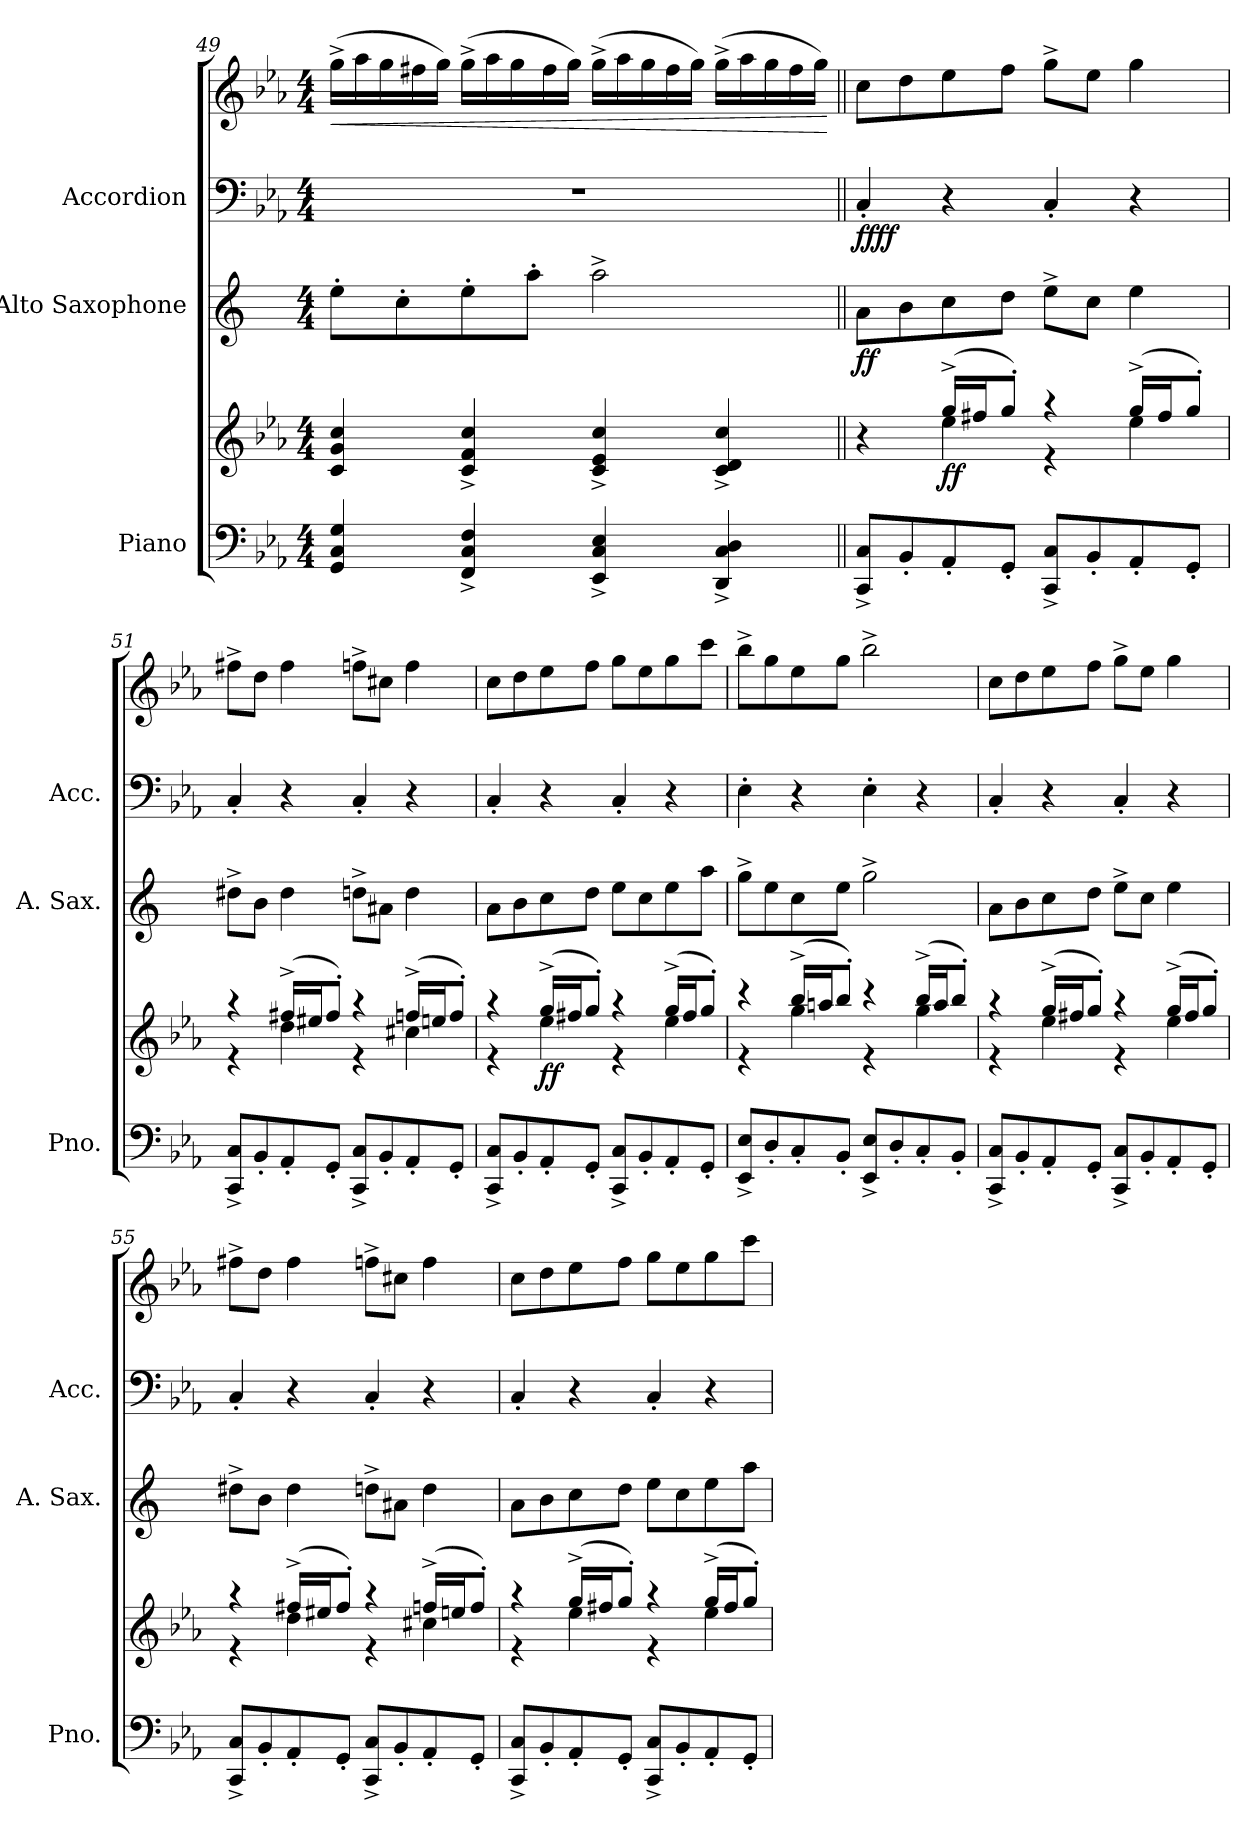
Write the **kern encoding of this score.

**kern	**kern	**dynam	**kern	**dynam	**kern	**kern	**dynam
*part3	*part3	*part3	*part2	*part2	*part1	*part1	*part1
*staff5	*staff4	*staff4/5	*staff3	*staff3	*staff2	*staff1	*staff1/2
*I"Piano	*	*	*I"Alto Saxophone	*	*I"Accordion	*	*
*I'Pno.	*	*	*I'A. Sax.	*	*I'Acc.	*	*
!!LO:LB:g=z
*clefF4	*clefG2	*	*clefG2	*	*clefF4	*clefG2	*
*	*	*	*ITrd5c9	*	*	*	*
*k[b-e-a-]	*k[b-e-a-]	*	*k[b-e-a-]	*	*k[b-e-a-]	*k[b-e-a-]	*
*M4/4	*M4/4	*	*M4/4	*	*M4/4	*M4/4	*
*MM165	*MM165	*	*MM165	*	*MM165	*MM165	*
*	*	*	*	*	*	*Xtuplet	*
=49	=49	=49	=49	=49	=49	=49	=49
!	!	!	!	!	!	!	!LO:HP:b
4GG/ 4C/ 4G/	4c/ 4g/ 4cc/	.	8g'\L	.	1r	(>20gg^\LL	<
.	.	.	.	.	.	20aa-\	.
.	.	.	.	.	.	20gg\	.
.	.	.	8e-'\	.	.	.	.
.	.	.	.	.	.	20ff#X\	.
.	.	.	.	.	.	20gg\JJ)	.
4FF/^< 4C/^< 4F/^<	4c/^ 4f/^ 4cc/^	.	8g'\	.	.	(>20gg^\LL	.
.	.	.	.	.	.	20aa-\	.
.	.	.	.	.	.	20gg\	.
.	.	.	8cc'\J	.	.	.	.
.	.	.	.	.	.	20ff#\	.
.	.	.	.	.	.	20gg\JJ)	.
4EE-/^ 4C/^ 4E-/^	4c/^ 4e-/^ 4cc/^	.	2cc^\	.	.	(>20gg^\LL	.
.	.	.	.	.	.	20aa-\	.
.	.	.	.	.	.	20gg\	.
.	.	.	.	.	.	20ff#\	.
.	.	.	.	.	.	20gg\JJ)	.
4DD/^ 4C/^ 4D/^	4c/^ 4d/^ 4cc/^	.	.	.	.	(>20gg^\LL	.
.	.	.	.	.	.	20aa-\	.
.	.	.	.	.	.	20gg\	.
.	.	.	.	.	.	20ff#\	.
.	.	.	.	.	.	20gg\JJ)	.
.	.	.	.	.	.	.	[
=50||	=50||	=50||	=50||	=50||	=50||	=50||	=50||
*	*	*	*	*	*	*MM170	*
*	*^	*	*	*	*	*	*
!	!	!	!	!	!LO:DY:b	!	!	!LO:DY:b=2
!	!	!	!	!	!	!	!	!LO:DY:n=1:b
8CC/^ 8C/^L	4r	4ryy	.	8c\L	ff	4C'/	8cc\L	ff ff
8BB-<'/	.	.	.	8d\	.	.	8dd\	.
!	!	!	!LO:DY:b	!	!	!	!	!
8AA-<'/	(>16gg^/LL	4ee-\	ff	8e-\	.	4r	8ee-\	.
.	16ff#X/J	.	.	.	.	.	.	.
8GG<'/J	8gg'/J)	.	.	8f\J	.	.	8ff\J	.
8CC/^ 8C/^L	4r	4r	.	8g^\L	.	4C'/	8gg^\L	.
8BB-'/	.	.	.	8e-\J	.	.	8ee-\J	.
8AA-'/	(>16gg^/LL	4ee-\	.	4g\	.	4r	4gg\	.
.	16ff#/J	.	.	.	.	.	.	.
8GG'/J	8gg'/J)	.	.	.	.	.	.	.
!!LO:PB:g=z
=51	=51	=51	=51	=51	=51	=51	=51	=51
8CC/^ 8C/^L	4r	4r	.	8f#X^\L	.	4C'/	8ff#X^\L	.
8BB-'/	.	.	.	8d\J	.	.	8dd\J	.
8AA-'/	(>16ff#X^/LL	4dd\	.	4f#\	.	4r	4ff#\	.
.	16ee#X/J	.	.	.	.	.	.	.
8GG'/J	8ff#'/J)	.	.	.	.	.	.	.
8CC/^ 8C/^L	4r	4r	.	8fn^\L	.	4C'/	8ffn^\L	.
8BB-'/	.	.	.	8c#X\J	.	.	8cc#X\J	.
8AA-'/	(>16ffn^/LL	4cc#X\	.	4f\	.	4r	4ff\	.
.	16een/J	.	.	.	.	.	.	.
8GG'/J	8ff'/J)	.	.	.	.	.	.	.
=52	=52	=52	=52	=52	=52	=52	=52	=52
8CC/^ 8C/^L	4r	4r	.	8c\L	.	4C'/	8cc\L	.
8BB-'/	.	.	.	8d\	.	.	8dd\	.
!	!	!	!LO:DY:b	!	!	!	!	!
8AA-'/	(>16gg^/LL	4ee-\	ff	8e-\	.	4r	8ee-\	.
.	16ff#X/J	.	.	.	.	.	.	.
8GG'/J	8gg'/J)	.	.	8f\J	.	.	8ff\J	.
8CC/^ 8C/^L	4r	4r	.	8g\L	.	4C'/	8gg\L	.
8BB-'/	.	.	.	8e-\	.	.	8ee-\	.
8AA-'/	(>16gg^/LL	4ee-\	.	8g\	.	4r	8gg\	.
.	16ff#/J	.	.	.	.	.	.	.
8GG'/J	8gg'/J)	.	.	8cc\J	.	.	8ccc\J	.
=53	=53	=53	=53	=53	=53	=53	=53	=53
8EE-/^ 8E-/^L	4r	4r	.	8b-^\L	.	4E-'\	8bb-^\L	.
8D'/	.	.	.	8g\	.	.	8gg\	.
8C'/	(>16bb-^/LL	4gg\	.	8e-\	.	4r	8ee-\	.
.	16aan/J	.	.	.	.	.	.	.
8BB-'/J	8bb-'/J)	.	.	8g\J	.	.	8gg\J	.
8EE-/^ 8E-/^L	4r	4r	.	2b-^\	.	4E-'\	2bb-^\	.
8D'/	.	.	.	.	.	.	.	.
8C'/	(>16bb-^/LL	4gg\	.	.	.	4r	.	.
.	16aa/J	.	.	.	.	.	.	.
8BB-'/J	8bb-'/J)	.	.	.	.	.	.	.
!!LO:LB:g=z
=54	=54	=54	=54	=54	=54	=54	=54	=54
8CC/^ 8C/^L	4r	4r	.	8c\L	.	4C'/	8cc\L	.
8BB-'/	.	.	.	8d\	.	.	8dd\	.
8AA-'/	(>16gg^/LL	4ee-\	.	8e-\	.	4r	8ee-\	.
.	16ff#X/J	.	.	.	.	.	.	.
8GG'/J	8gg'/J)	.	.	8f\J	.	.	8ff\J	.
8CC/^ 8C/^L	4r	4r	.	8g^\L	.	4C'/	8gg^\L	.
8BB-'/	.	.	.	8e-\J	.	.	8ee-\J	.
8AA-'/	(>16gg^/LL	4ee-\	.	4g\	.	4r	4gg\	.
.	16ff#/J	.	.	.	.	.	.	.
8GG'/J	8gg'/J)	.	.	.	.	.	.	.
=55	=55	=55	=55	=55	=55	=55	=55	=55
8CC/^ 8C/^L	4r	4r	.	8f#X^\L	.	4C'/	8ff#X^\L	.
8BB-'/	.	.	.	8d\J	.	.	8dd\J	.
8AA-'/	(>16ff#X^/LL	4dd\	.	4f#\	.	4r	4ff#\	.
.	16ee#X/J	.	.	.	.	.	.	.
8GG'/J	8ff#'/J)	.	.	.	.	.	.	.
8CC/^ 8C/^L	4r	4r	.	8fn^\L	.	4C'/	8ffn^\L	.
8BB-'/	.	.	.	8c#X\J	.	.	8cc#X\J	.
8AA-'/	(>16ffn^/LL	4cc#X\	.	4f\	.	4r	4ff\	.
.	16een/J	.	.	.	.	.	.	.
8GG'/J	8ff'/J)	.	.	.	.	.	.	.
=56	=56	=56	=56	=56	=56	=56	=56	=56
8CC/^ 8C/^L	4r	4r	.	8c\L	.	4C'/	8cc\L	.
8BB-'/	.	.	.	8d\	.	.	8dd\	.
8AA-'/	(>16gg^/LL	4ee-\	.	8e-\	.	4r	8ee-\	.
.	16ff#X/J	.	.	.	.	.	.	.
8GG'/J	8gg'/J)	.	.	8f\J	.	.	8ff\J	.
8CC/^ 8C/^L	4r	4r	.	8g\L	.	4C'/	8gg\L	.
8BB-'/	.	.	.	8e-\	.	.	8ee-\	.
8AA-'/	(>16gg^/LL	4ee-\	.	8g\	.	4r	8gg\	.
.	16ff#/J	.	.	.	.	.	.	.
8GG'/J	8gg'/J)	.	.	8cc\J	.	.	8ccc\J	.
*	*v	*v	*	*	*	*	*	*
=	=	=	=	=	=	=	=
*-	*-	*-	*-	*-	*-	*-	*-
